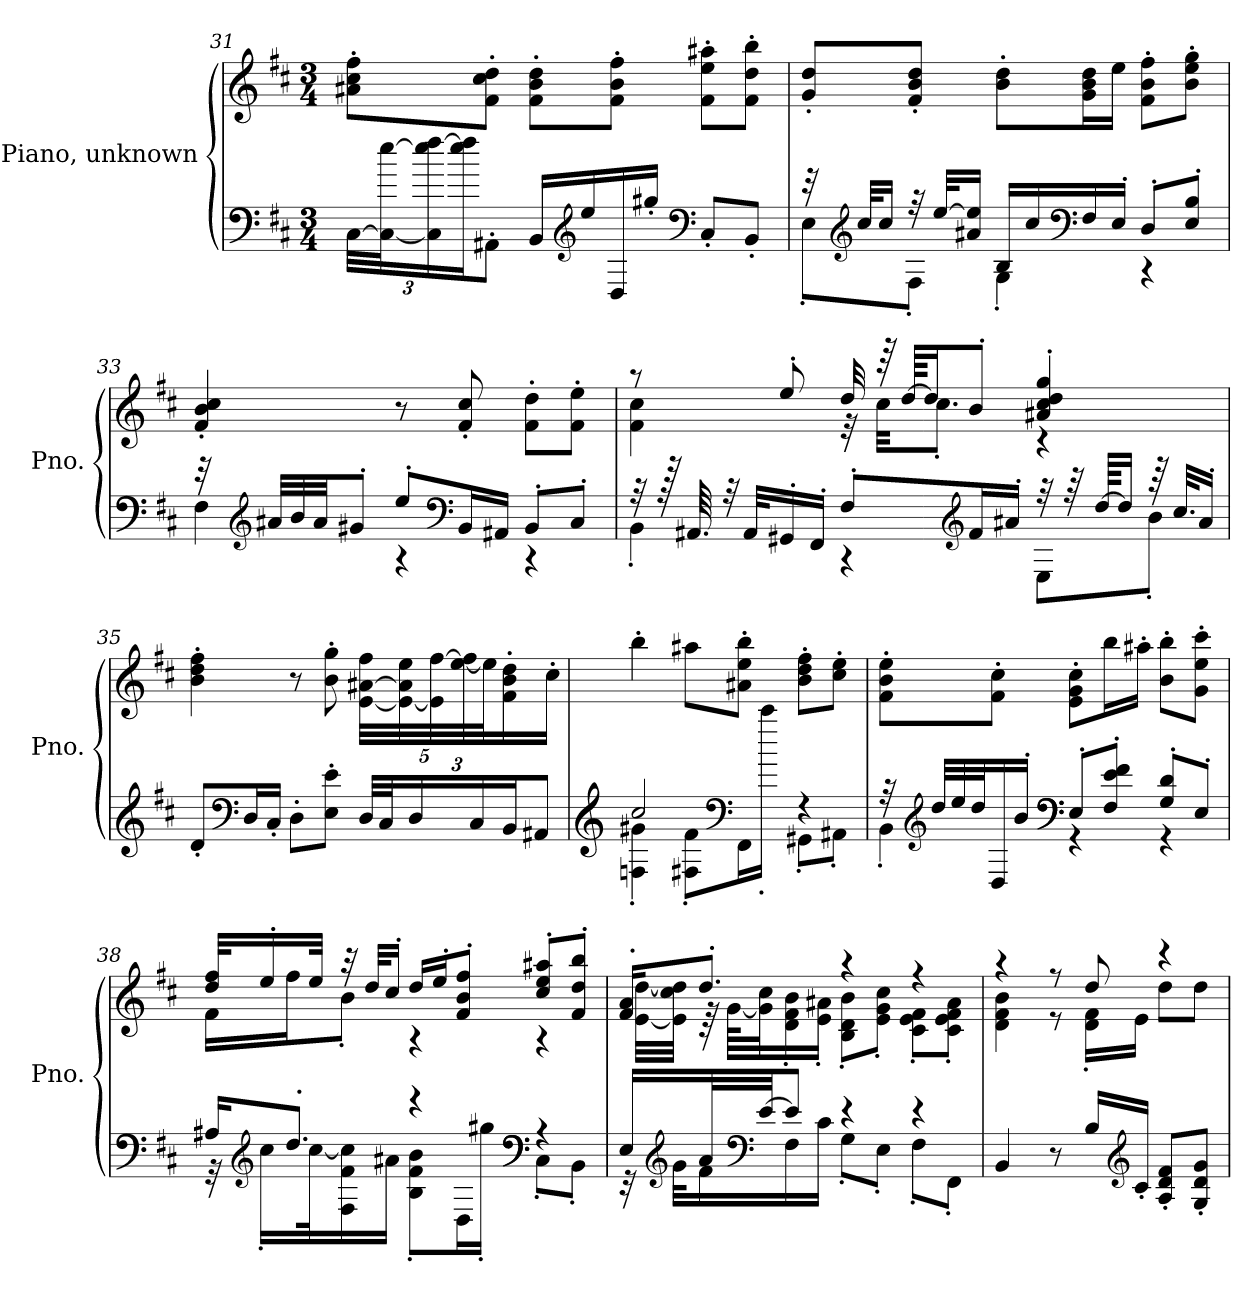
**kern	**kern
*part1	*part1
*staff2	*staff1
*I"Piano, unknown	*
*I'Pno.	*
*clefF4	*clefG2
*k[f#c#]	*k[f#c#]
*M3/4	*M3/4
*Xbrackettup	*
=31	=31
[48C#\LLL	8a#X\' 8cc#\' 8ff#\'L
48C#\_ [48ee\J	.
24C#\] 24ee\] [24ff#\	.
24ee\ 24ff#\]J	.
8AA#X'\J	8f#\' 8cc#\' 8dd\'J
16BB/LL	8f#\' 8b\' 8dd\'L
*clefG2	*
16ee/	.
16D/	8f#\' 8b\' 8ff#\'J
16gg#X'/JJ	.
*clefF4	*
8C#'/L	8f#\' 8ee\' 8aa#X\'L
8BB'/J	8f#\' 8dd\' 8bb\'J
!!LO:LB:g=z
=32	=32
*^	*
32r	8E'\L	8g/' 8dd/'L
*clefG2	*	*
32cc#/KLL	.	.
16cc#/JJ	.	.
32r	8F#'\J	8f#/' 8b/' 8dd/'J
[32ee/KLL	.	.
16a#X/ 16ee/]JJ	.	.
16B/LL	4G'\	8b\' 8dd\'L
16cc#/	.	.
*clefF4	*	*
16F#/	.	16g\ 16b\ 16dd\L
16E'/JJ	.	16ee\JJ
8D'/L	4r	8f#\' 8b\' 8ff#\'L
8E/' 8B/'J	.	8b\' 8ee\' 8gg\'J
=33	=33	=33
32r	4F#\	4f#/' 4b/' 4cc#/'
*clefG2	*	*
32a#X/LLL	.	.
32b/	.	.
32a#/JJ	.	.
8g#X'/J	.	.
8ee'/L	4r	8r
*clefF4	*	*
16BB/L	.	8f#/' 8cc#/'
16AA#X/JJ	.	.
8BB'/L	4r	8f#\' 8dd\'L
8C#'/J	.	8f#\' 8ee\'J
!!LO:LB:g=z
=34	=34	=34
*	*	*^
32r	4BB'\	8r	4f#\ 4cc#\
128r	.	.	.
64.AA#X/	.	.	.
32r	.	.	.
32AA#/KLL	.	.	.
16GG#X'/	.	8ee'/	.
16FF#'/JJ	.	.	.
8F#'/L	4r	32dd/	32r
.	.	64r	32cc#\KKL
.	.	[64dd/KKLL	.
.	.	16dd/J]	8.cc#'\J
*clefG2	*	*	*
16f#/L	.	8b'/J	.
16a#X'/JJ	.	.	.
32r	8E\L	4a#X/' 4cc#/' 4dd/' 4gg/'	4r
64r	.	.	.
[64dd/KKLL	.	.	.
16dd/JJ]	.	.	.
64r	8b'\J	.	.
32.cc#/KLL	.	.	.
16a#'/JJ	.	.	.
*v	*v	*	*
*	*v	*v
=35	=35
8d'/L	4b\' 4dd\' 4ff#\'
*clefF4	*
16D/L	.
16C#'/JJ	.
8D'\L	8r
8E\' 8e\'J	8b\' 8gg\'
*	*Xbrackettup
48D/LLL	[40e\ [40a#X\ 40ff#\LLL
48C#/J	.
.	40e\_ 40a#\] 40ee\
24D/	.
.	40e\] [40ff#\
.	[40ee\ 40ff#\]
24C#/	.
.	40ee\J]
24BB/J	16f#\' 16b\' 16dd\'
12AA#X/J	.
.	16cc#'\JJ
!!LO:LB:g=z
=36	=36
*clefG2	*
*^	*
2cc#/	4Fn\' 4g#X\'	4bb'\
.	8F#X\' 8f#\'L	8aa#X\L
*clefF4	*	*
.	16FF#\L	8a#X\' 8ee\' 8bb\'J
.	16ccc#'\JJ	.
4r	8GG#X'\L	8b\' 8dd\' 8ff#\'L
.	8AA#X'\J	8cc#\' 8ee\'J
=37	=37	=37
32r	4BB'\	8f#\' 8b\' 8ee\'L
*clefG2	*	*
32dd/LLL	.	.
32ee/	.	.
32dd/J	.	.
16D/	.	8f#\' 8cc#\'J
16b'/JJ	.	.
*clefF4	*	*
8E'/L	4r	8e\' 8g\' 8cc#\'L
8F#/' 8e/' 8f#/'J	.	16bb\L
.	.	16aa#X'\JJ
8G/' 8d/'L	4r	8b\' 8bb\'L
8E'/J	.	8g\' 8ee\' 8ccc#\'J
!!LO:LB:g=z
=38	=38	=38
*	*	*^
16A#X/KL	32r	32dd/ 32ff#/KLL	16f#\LL
*clefG2	*	*	*
.	16cc#'\LL	16ee'/	.
8.dd'/J	.	.	16ff#\J
.	[32cc#\K	32ee/JJk	.
.	16F#\ 16f#\ 16cc#\]	32r	8b'\J
.	.	32dd/KLL	.
.	16a#X\JJ	16cc#'/JJ	.
4r	8B\' 8f#\' 8b\'L	16dd/LL	4r
.	.	16ee'/J	.
.	16D\L	8f#/' 8b/' 8ff#/'J	.
.	16gg#X'\JJ	.	.
*clefF4	*	*	*
4r	8C#'\L	8cc#/' 8ee/' 8aa#X/'L	4r
.	8BB'\J	8f#/' 8dd/' 8bb/'J	.
=39	=39	=39	=39
16E/LL	32r	16f#/' 16a/'KL	[32e\ [32dd\LLL
*clefG2	*	*	*
.	32g\KLL	.	32e\] 32cc#\ 32dd\]JJJ
32a/L	16f#\	8.dd'/J	64r
.	.	.	[64g\KLLL
*clefF4	*	*	*
[32e/JJ	.	.	32g\] 32cc#\J
8e/J]	16F#\	.	16d\' 16f#\' 16b\'
.	16c#\JJ	.	16e\' 16a#X\'JJ
4r	8G'\L	4r	8B\' 8d\' 8b\'L
.	8E'\J	.	8e\' 8g\' 8cc#\'J
4r	8F#'\L	4r	8c#\' 8e\' 8f#\'L
.	8FF#'\J	.	8c#\' 8e\' 8f#\' 8a#\'J
*v	*v	*	*
!!LO:PB:g=z	!!
=40	=40	=40
4BB/	4r	4d\ 4f#\ 4b\
8r	8r	8r
16B/LL	8dd/	16d\' 16f#\'LL
*clefG2	*	*
16c#'/JJ	.	16e\JJ
8A/' 8d/' 8f#/'L	4r	8dd\L
8G/' 8d/' 8g/'J	.	8dd\J
*	*v	*v
=	=
*-	*-
